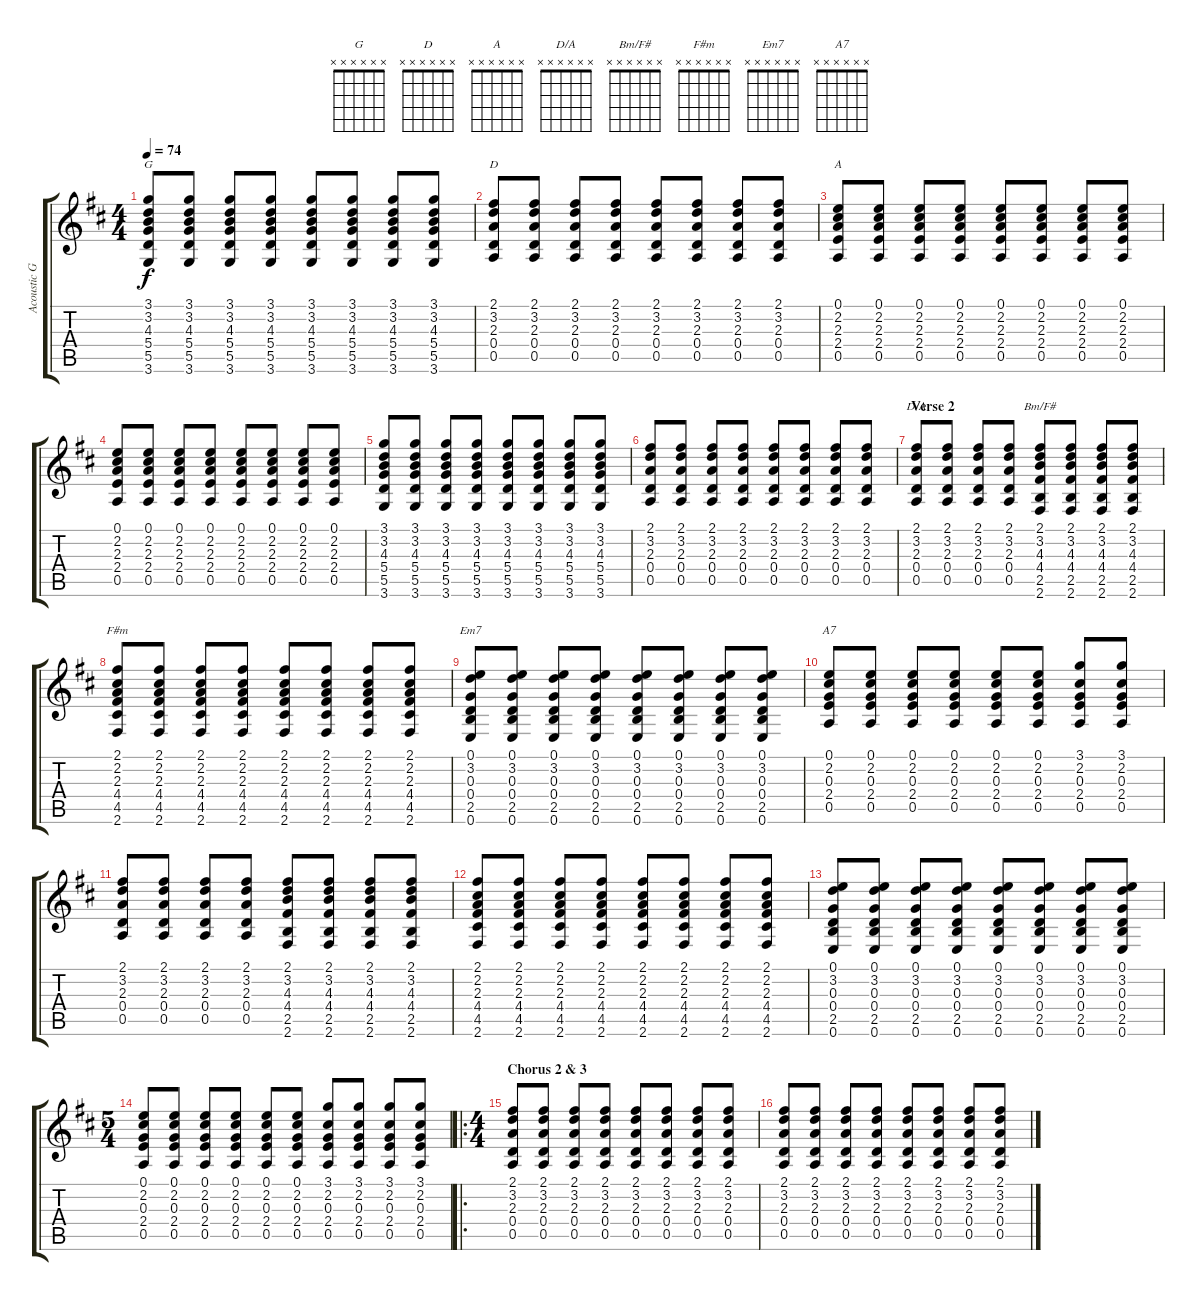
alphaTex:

\track ("Acoustic Guitar" "Acoustic G") {instrument acousticguitarsteel}
\staff {score tabs}
\tuning (E4 B3 G3 D3 A2 E2) {hide}
\chord ("G" x x x x x x)
\chord ("D" x x x x x x)
\chord ("A" x x x x x x)
\chord ("D/A" x x x x x x)
\chord ("Bm/F#" x x x x x x)
\chord ("F#m" x x x x x x)
\chord ("Em7" x x x x x x)
\chord ("A7" x x x x x x)
\ts (4 4)
\tempo 74
\clef g2
\ks d
(3.1 3.2 4.3 5.4 5.5 3.6).8{ch "G" dy f} (3.1 3.2 4.3 5.4 5.5 3.6).8 (3.1 3.2 4.3 5.4 5.5 3.6).8 (3.1 3.2 4.3 5.4 5.5 3.6).8 (3.1 3.2 4.3 5.4 5.5 3.6).8 (3.1 3.2 4.3 5.4 5.5 3.6).8 (3.1 3.2 4.3 5.4 5.5 3.6).8 (3.1 3.2 4.3 5.4 5.5 3.6).8 |
(2.1 3.2 2.3 0.4 0.5).8{ch "D"} (2.1 3.2 2.3 0.4 0.5).8 (2.1 3.2 2.3 0.4 0.5).8 (2.1 3.2 2.3 0.4 0.5).8 (2.1 3.2 2.3 0.4 0.5).8 (2.1 3.2 2.3 0.4 0.5).8 (2.1 3.2 2.3 0.4 0.5).8 (2.1 3.2 2.3 0.4 0.5).8 |
(0.1 2.2 2.3 2.4 0.5).8{ch "A"} (0.1 2.2 2.3 2.4 0.5).8 (0.1 2.2 2.3 2.4 0.5).8 (0.1 2.2 2.3 2.4 0.5).8 (0.1 2.2 2.3 2.4 0.5).8 (0.1 2.2 2.3 2.4 0.5).8 (0.1 2.2 2.3 2.4 0.5).8 (0.1 2.2 2.3 2.4 0.5).8 |
(0.1 2.2 2.3 2.4 0.5).8 (0.1 2.2 2.3 2.4 0.5).8 (0.1 2.2 2.3 2.4 0.5).8 (0.1 2.2 2.3 2.4 0.5).8 (0.1 2.2 2.3 2.4 0.5).8 (0.1 2.2 2.3 2.4 0.5).8 (0.1 2.2 2.3 2.4 0.5).8 (0.1 2.2 2.3 2.4 0.5).8 |
(3.1 3.2 4.3 5.4 5.5 3.6).8 (3.1 3.2 4.3 5.4 5.5 3.6).8 (3.1 3.2 4.3 5.4 5.5 3.6).8 (3.1 3.2 4.3 5.4 5.5 3.6).8 (3.1 3.2 4.3 5.4 5.5 3.6).8 (3.1 3.2 4.3 5.4 5.5 3.6).8 (3.1 3.2 4.3 5.4 5.5 3.6).8 (3.1 3.2 4.3 5.4 5.5 3.6).8 |
(2.1 3.2 2.3 0.4 0.5).8 (2.1 3.2 2.3 0.4 0.5).8 (2.1 3.2 2.3 0.4 0.5).8 (2.1 3.2 2.3 0.4 0.5).8 (2.1 3.2 2.3 0.4 0.5).8 (2.1 3.2 2.3 0.4 0.5).8 (2.1 3.2 2.3 0.4 0.5).8 (2.1 3.2 2.3 0.4 0.5).8 |
\section ("" "Verse 2")
(2.1 3.2 2.3 0.4 0.5).8{ch "D/A"} (2.1 3.2 2.3 0.4 0.5).8 (2.1 3.2 2.3 0.4 0.5).8 (2.1 3.2 2.3 0.4 0.5).8 (2.1 3.2 4.3 4.4 2.5 2.6).8{ch "Bm/F#"} (2.1 3.2 4.3 4.4 2.5 2.6).8 (2.1 3.2 4.3 4.4 2.5 2.6).8 (2.1 3.2 4.3 4.4 2.5 2.6).8 |
(2.1 2.2 2.3 4.4 4.5 2.6).8{ch "F#m"} (2.1 2.2 2.3 4.4 4.5 2.6).8 (2.1 2.2 2.3 4.4 4.5 2.6).8 (2.1 2.2 2.3 4.4 4.5 2.6).8 (2.1 2.2 2.3 4.4 4.5 2.6).8 (2.1 2.2 2.3 4.4 4.5 2.6).8 (2.1 2.2 2.3 4.4 4.5 2.6).8 (2.1 2.2 2.3 4.4 4.5 2.6).8 |
(0.1 3.2 0.3 0.4 2.5 0.6).8{ch "Em7"} (0.1 3.2 0.3 0.4 2.5 0.6).8 (0.1 3.2 0.3 0.4 2.5 0.6).8 (0.1 3.2 0.3 0.4 2.5 0.6).8 (0.1 3.2 0.3 0.4 2.5 0.6).8 (0.1 3.2 0.3 0.4 2.5 0.6).8 (0.1 3.2 0.3 0.4 2.5 0.6).8 (0.1 3.2 0.3 0.4 2.5 0.6).8 |
(0.1 2.2 0.3 2.4 0.5).8{ch "A7"} (0.1 2.2 0.3 2.4 0.5).8 (0.1 2.2 0.3 2.4 0.5).8 (0.1 2.2 0.3 2.4 0.5).8 (0.1 2.2 0.3 2.4 0.5).8 (0.1 2.2 0.3 2.4 0.5).8 (3.1 2.2 0.3 2.4 0.5).8 (3.1 2.2 0.3 2.4 0.5).8 |
(2.1 3.2 2.3 0.4 0.5).8 (2.1 3.2 2.3 0.4 0.5).8 (2.1 3.2 2.3 0.4 0.5).8 (2.1 3.2 2.3 0.4 0.5).8 (2.1 3.2 4.3 4.4 2.5 2.6).8 (2.1 3.2 4.3 4.4 2.5 2.6).8 (2.1 3.2 4.3 4.4 2.5 2.6).8 (2.1 3.2 4.3 4.4 2.5 2.6).8 |
(2.1 2.2 2.3 4.4 4.5 2.6).8 (2.1 2.2 2.3 4.4 4.5 2.6).8 (2.1 2.2 2.3 4.4 4.5 2.6).8 (2.1 2.2 2.3 4.4 4.5 2.6).8 (2.1 2.2 2.3 4.4 4.5 2.6).8 (2.1 2.2 2.3 4.4 4.5 2.6).8 (2.1 2.2 2.3 4.4 4.5 2.6).8 (2.1 2.2 2.3 4.4 4.5 2.6).8 |
(0.1 3.2 0.3 0.4 2.5 0.6).8 (0.1 3.2 0.3 0.4 2.5 0.6).8 (0.1 3.2 0.3 0.4 2.5 0.6).8 (0.1 3.2 0.3 0.4 2.5 0.6).8 (0.1 3.2 0.3 0.4 2.5 0.6).8 (0.1 3.2 0.3 0.4 2.5 0.6).8 (0.1 3.2 0.3 0.4 2.5 0.6).8 (0.1 3.2 0.3 0.4 2.5 0.6).8 |
\ts (5 4)
(0.1 2.2 0.3 2.4 0.5).8 (0.1 2.2 0.3 2.4 0.5).8 (0.1 2.2 0.3 2.4 0.5).8 (0.1 2.2 0.3 2.4 0.5).8 (0.1 2.2 0.3 2.4 0.5).8 (0.1 2.2 0.3 2.4 0.5).8 (3.1 2.2 0.3 2.4 0.5).8 (3.1 2.2 0.3 2.4 0.5).8 (3.1 2.2 0.3 2.4 0.5).8 (3.1 2.2 0.3 2.4 0.5).8 |
\ro
\ts (4 4)
\section ("" "Chorus 2 & 3")
(2.1 3.2 2.3 0.4 0.5).8 (2.1 3.2 2.3 0.4 0.5).8 (2.1 3.2 2.3 0.4 0.5).8 (2.1 3.2 2.3 0.4 0.5).8 (2.1 3.2 2.3 0.4 0.5).8 (2.1 3.2 2.3 0.4 0.5).8 (2.1 3.2 2.3 0.4 0.5).8 (2.1 3.2 2.3 0.4 0.5).8 |
(2.1 3.2 2.3 0.4 0.5).8 (2.1 3.2 2.3 0.4 0.5).8 (2.1 3.2 2.3 0.4 0.5).8 (2.1 3.2 2.3 0.4 0.5).8 (2.1 3.2 2.3 0.4 0.5).8 (2.1 3.2 2.3 0.4 0.5).8 (2.1 3.2 2.3 0.4 0.5).8 (2.1 3.2 2.3 0.4 0.5).8
